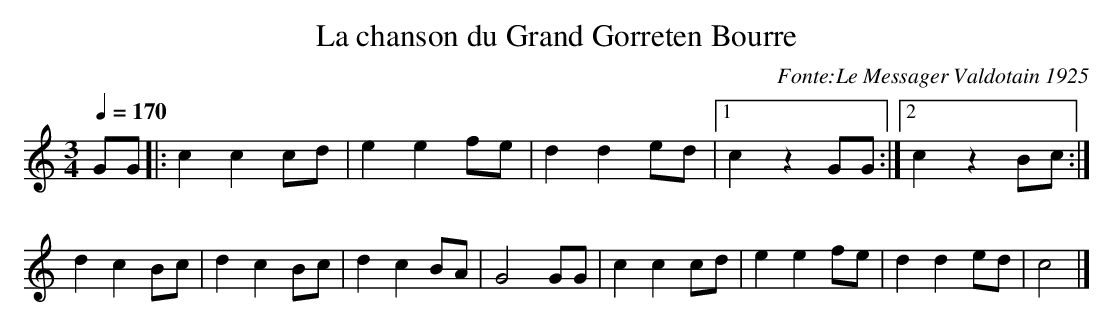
X:1     %Music
T:La chanson du Grand Gorreten Bourre     %Tune name
C:Fonte:Le Messager Valdotain 1925     %Tune composer
Q:1/4=170     %Tempo
V:1     %
     %!STAVE 0 '' @
     %!INSTR 'Piano' 0 0 @
M:3/4     %Meter
L:1/8     %
K:C
GG |:c2 c2 cd |e2 e2 fe |d2 d2 ed |[1c2 z2 GG :|[2c2 z2 Bc :|d2 c2 Bc |d2 c2 Bc |d2 c2 BA |G4 GG |c2 c2 cd |e2 e2 fe |d2 d2 ed |c4 |]
     %End of file
